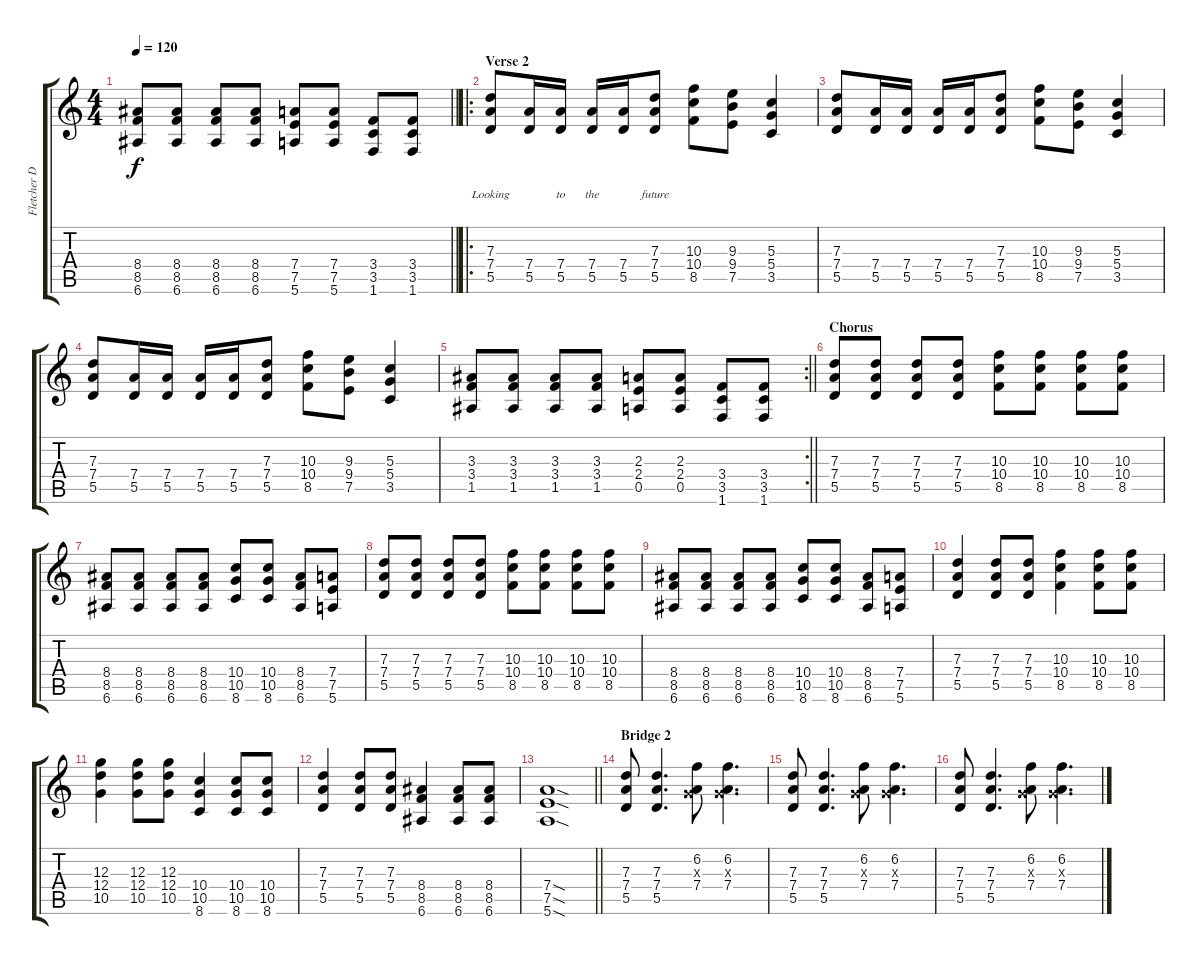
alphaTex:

\track ("Fletcher Dragge" "Fletcher D") {instrument distortionguitar}
\staff {score tabs}
\tuning (E4 B3 G3 D3 A2 E2) {hide}
\ts (4 4)
\tempo 120
\clef g2
\barLineRight lightlight
\ks c
(8.4 8.5 6.6).8{dy f} (8.4 8.5 6.6).8 (8.4 8.5 6.6).8 (8.4 8.5 6.6).8 (7.4 7.5 5.6).8 (7.4 7.5 5.6).8 (3.4 3.5 1.6).8 (3.4 3.5 1.6).8 |
\ro
\section ("" "Verse 2")
(7.3 7.4 5.5).8{lyrics (0 "") lyrics (1 "") lyrics (2 "Looking") lyrics (3 "") lyrics (4 "")} (7.4 5.5).16{lyrics (0 "") lyrics (1 "") lyrics (2 "") lyrics (3 "") lyrics (4 "")} (7.4 5.5).16{lyrics (0 "") lyrics (1 "") lyrics (2 "to") lyrics (3 "") lyrics (4 "")} (7.4 5.5).16{lyrics (0 "") lyrics (1 "") lyrics (2 "the") lyrics (3 "") lyrics (4 "")} (7.4 5.5).16{lyrics (0 "") lyrics (1 "") lyrics (2 "") lyrics (3 "") lyrics (4 "")} (7.3 7.4 5.5).8{lyrics (0 "") lyrics (1 "") lyrics (2 "future") lyrics (3 "") lyrics (4 "")} (10.3 10.4 8.5).8 (9.3 9.4 7.5).8 (5.3 5.4 3.5).4 |
(7.3 7.4 5.5).8 (7.4 5.5).16 (7.4 5.5).16 (7.4 5.5).16 (7.4 5.5).16 (7.3 7.4 5.5).8 (10.3 10.4 8.5).8 (9.3 9.4 7.5).8 (5.3 5.4 3.5).4 |
(7.3 7.4 5.5).8 (7.4 5.5).16 (7.4 5.5).16 (7.4 5.5).16 (7.4 5.5).16 (7.3 7.4 5.5).8 (10.3 10.4 8.5).8 (9.3 9.4 7.5).8 (5.3 5.4 3.5).4 |
\rc 2
\barLineRight lightlight
(3.3 3.4 1.5).8 (3.3 3.4 1.5).8 (3.3 3.4 1.5).8 (3.3 3.4 1.5).8 (2.3 2.4 0.5).8 (2.3 2.4 0.5).8 (3.4 3.5 1.6).8 (3.4 3.5 1.6).8 |
\section ("" "Chorus")
(7.3 7.4 5.5).8 (7.3 7.4 5.5).8 (7.3 7.4 5.5).8 (7.3 7.4 5.5).8 (10.3 10.4 8.5).8 (10.3 10.4 8.5).8 (10.3 10.4 8.5).8 (10.3 10.4 8.5).8 |
(8.4 8.5 6.6).8 (8.4 8.5 6.6).8 (8.4 8.5 6.6).8 (8.4 8.5 6.6).8 (10.4 10.5 8.6).8 (10.4 10.5 8.6).8 (8.4 8.5 6.6).8 (7.4 7.5 5.6).8 |
(7.3 7.4 5.5).8 (7.3 7.4 5.5).8 (7.3 7.4 5.5).8 (7.3 7.4 5.5).8 (10.3 10.4 8.5).8 (10.3 10.4 8.5).8 (10.3 10.4 8.5).8 (10.3 10.4 8.5).8 |
(8.4 8.5 6.6).8 (8.4 8.5 6.6).8 (8.4 8.5 6.6).8 (8.4 8.5 6.6).8 (10.4 10.5 8.6).8 (10.4 10.5 8.6).8 (8.4 8.5 6.6).8 (7.4 7.5 5.6).8 |
(7.3 7.4 5.5).4 (7.3 7.4 5.5).8 (7.3 7.4 5.5).8 (10.3 10.4 8.5).4 (10.3 10.4 8.5).8 (10.3 10.4 8.5).8 |
(12.3 12.4 10.5).4 (12.3 12.4 10.5).8 (12.3 12.4 10.5).8 (10.4 10.5 8.6).4 (10.4 10.5 8.6).8 (10.4 10.5 8.6).8 |
(7.3 7.4 5.5).4 (7.3 7.4 5.5).8 (7.3 7.4 5.5).8 (8.4 8.5 6.6).4 (8.4 8.5 6.6).8 (8.4 8.5 6.6).8 |
\barLineRight lightlight
(7.4{sod} 7.5{sod} 5.6{sod}).1 |
\section ("" "Bridge 2")
(7.3 7.4 5.5).8 (7.3 7.4 5.5).4{d} (6.2 0.3{x} 7.4).8 (6.2 0.3{x} 7.4).4{d} |
(7.3 7.4 5.5).8 (7.3 7.4 5.5).4{d} (6.2 0.3{x} 7.4).8 (6.2 0.3{x} 7.4).4{d} |
(7.3 7.4 5.5).8 (7.3 7.4 5.5).4{d} (6.2 0.3{x} 7.4).8 (6.2 0.3{x} 7.4).4{d}
